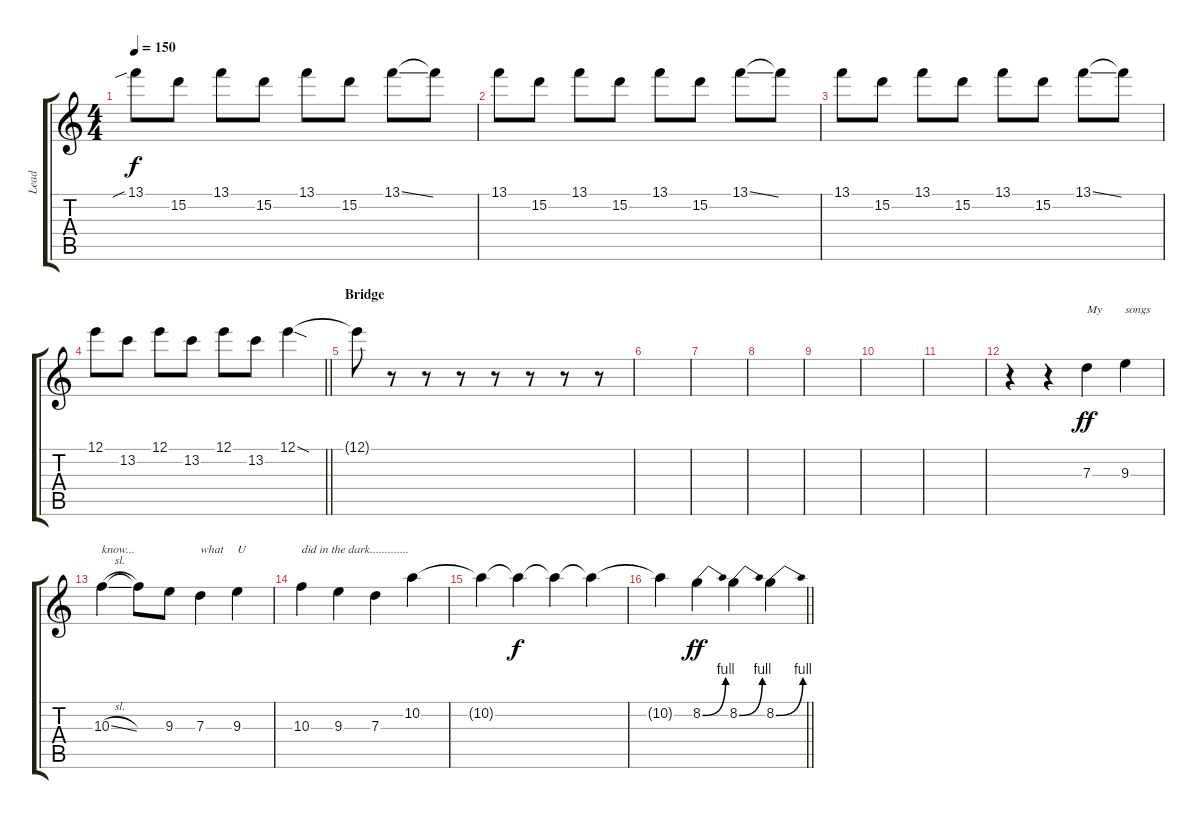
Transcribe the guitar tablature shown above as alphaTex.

\track ("Lead" "Lead") {instrument distortionguitar}
\staff {score tabs}
\tuning (E4 B3 G3 D3 A2 E2) {hide}
\ts (4 4)
\tempo 150
\clef g2
\ks c
13.1{sib}.8{dy f} 15.2.8 13.1.8 15.2.8 13.1.8 15.2.8 13.1{ss}.8 13.1{t}.8 |
13.1.8 15.2.8 13.1.8 15.2.8 13.1.8 15.2.8 13.1{ss}.8 13.1{t}.8 |
13.1.8 15.2.8 13.1.8 15.2.8 13.1.8 15.2.8 13.1{ss}.8 13.1{t}.8 |
\barLineRight lightlight
12.1.8 13.2.8 12.1.8 13.2.8 12.1.8 13.2.8 12.1{sod}.4 |
\section ("" "Bridge")
12.1{t}.8 r.8 r.8 r.8 r.8 r.8 r.8 r.8 |
|
|
|
|
|
|
r.4 r.4{volume 11 balance 8} 7.3.4{txt "My" dy ff} 9.3.4{txt "songs"} |
10.3{sl}.4{txt "know..."} 10.3{t}.8 9.3.8 7.3.4{txt "what"} 9.3.4{txt "U"} |
10.3.4{txt "did in the dark............."} 9.3.4 7.3.4 10.2.4 |
10.2{t}.4 10.2{t}.4{dy f} 10.2{t}.4 10.2{t}.4 |
\barLineRight lightlight
10.2{t}.4 8.2{be (bend 0 0 60 4)}.4{dy ff} 8.2{be (bend 0 0 60 4)}.4 8.2{be (bend 0 0 60 4)}.4
